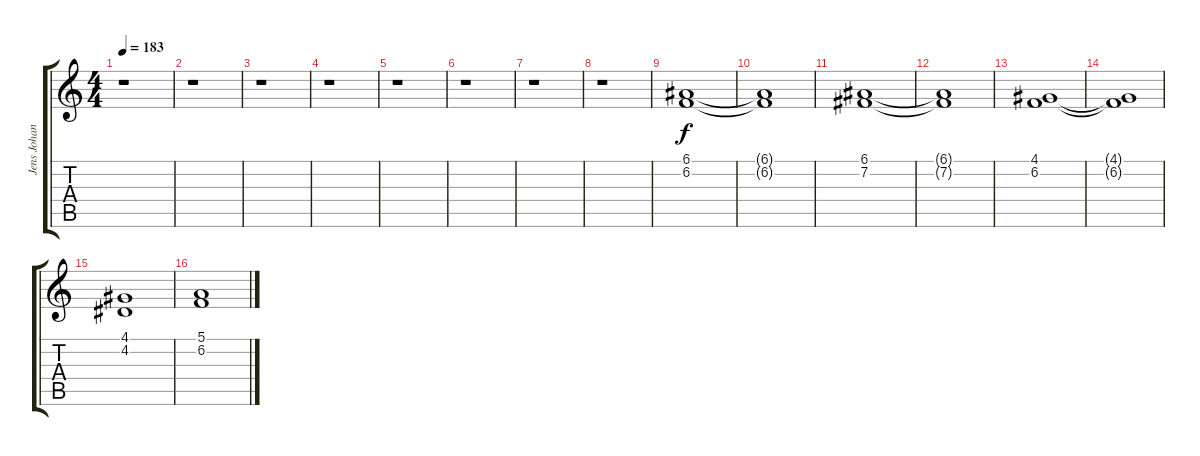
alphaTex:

\track ("Jens Johanssen" "Jens Johan") {instrument synthstrings1}
\staff {score tabs}
\tuning (E4 B3 G3 D3 A2 E2) {hide}
\ts (4 4)
\tempo 183
\clef g2
\ks c
r.1{dy f} |
r.1 |
r.1 |
r.1 |
r.1 |
r.1 |
r.1 |
r.1 |
(6.1 6.2).1 |
(6.1{t} 6.2{t}).1 |
(6.1 7.2).1 |
(6.1{t} 7.2{t}).1 |
(4.1 6.2).1 |
(4.1{t} 6.2{t}).1 |
(4.1 4.2).1 |
(5.1 6.2).1
